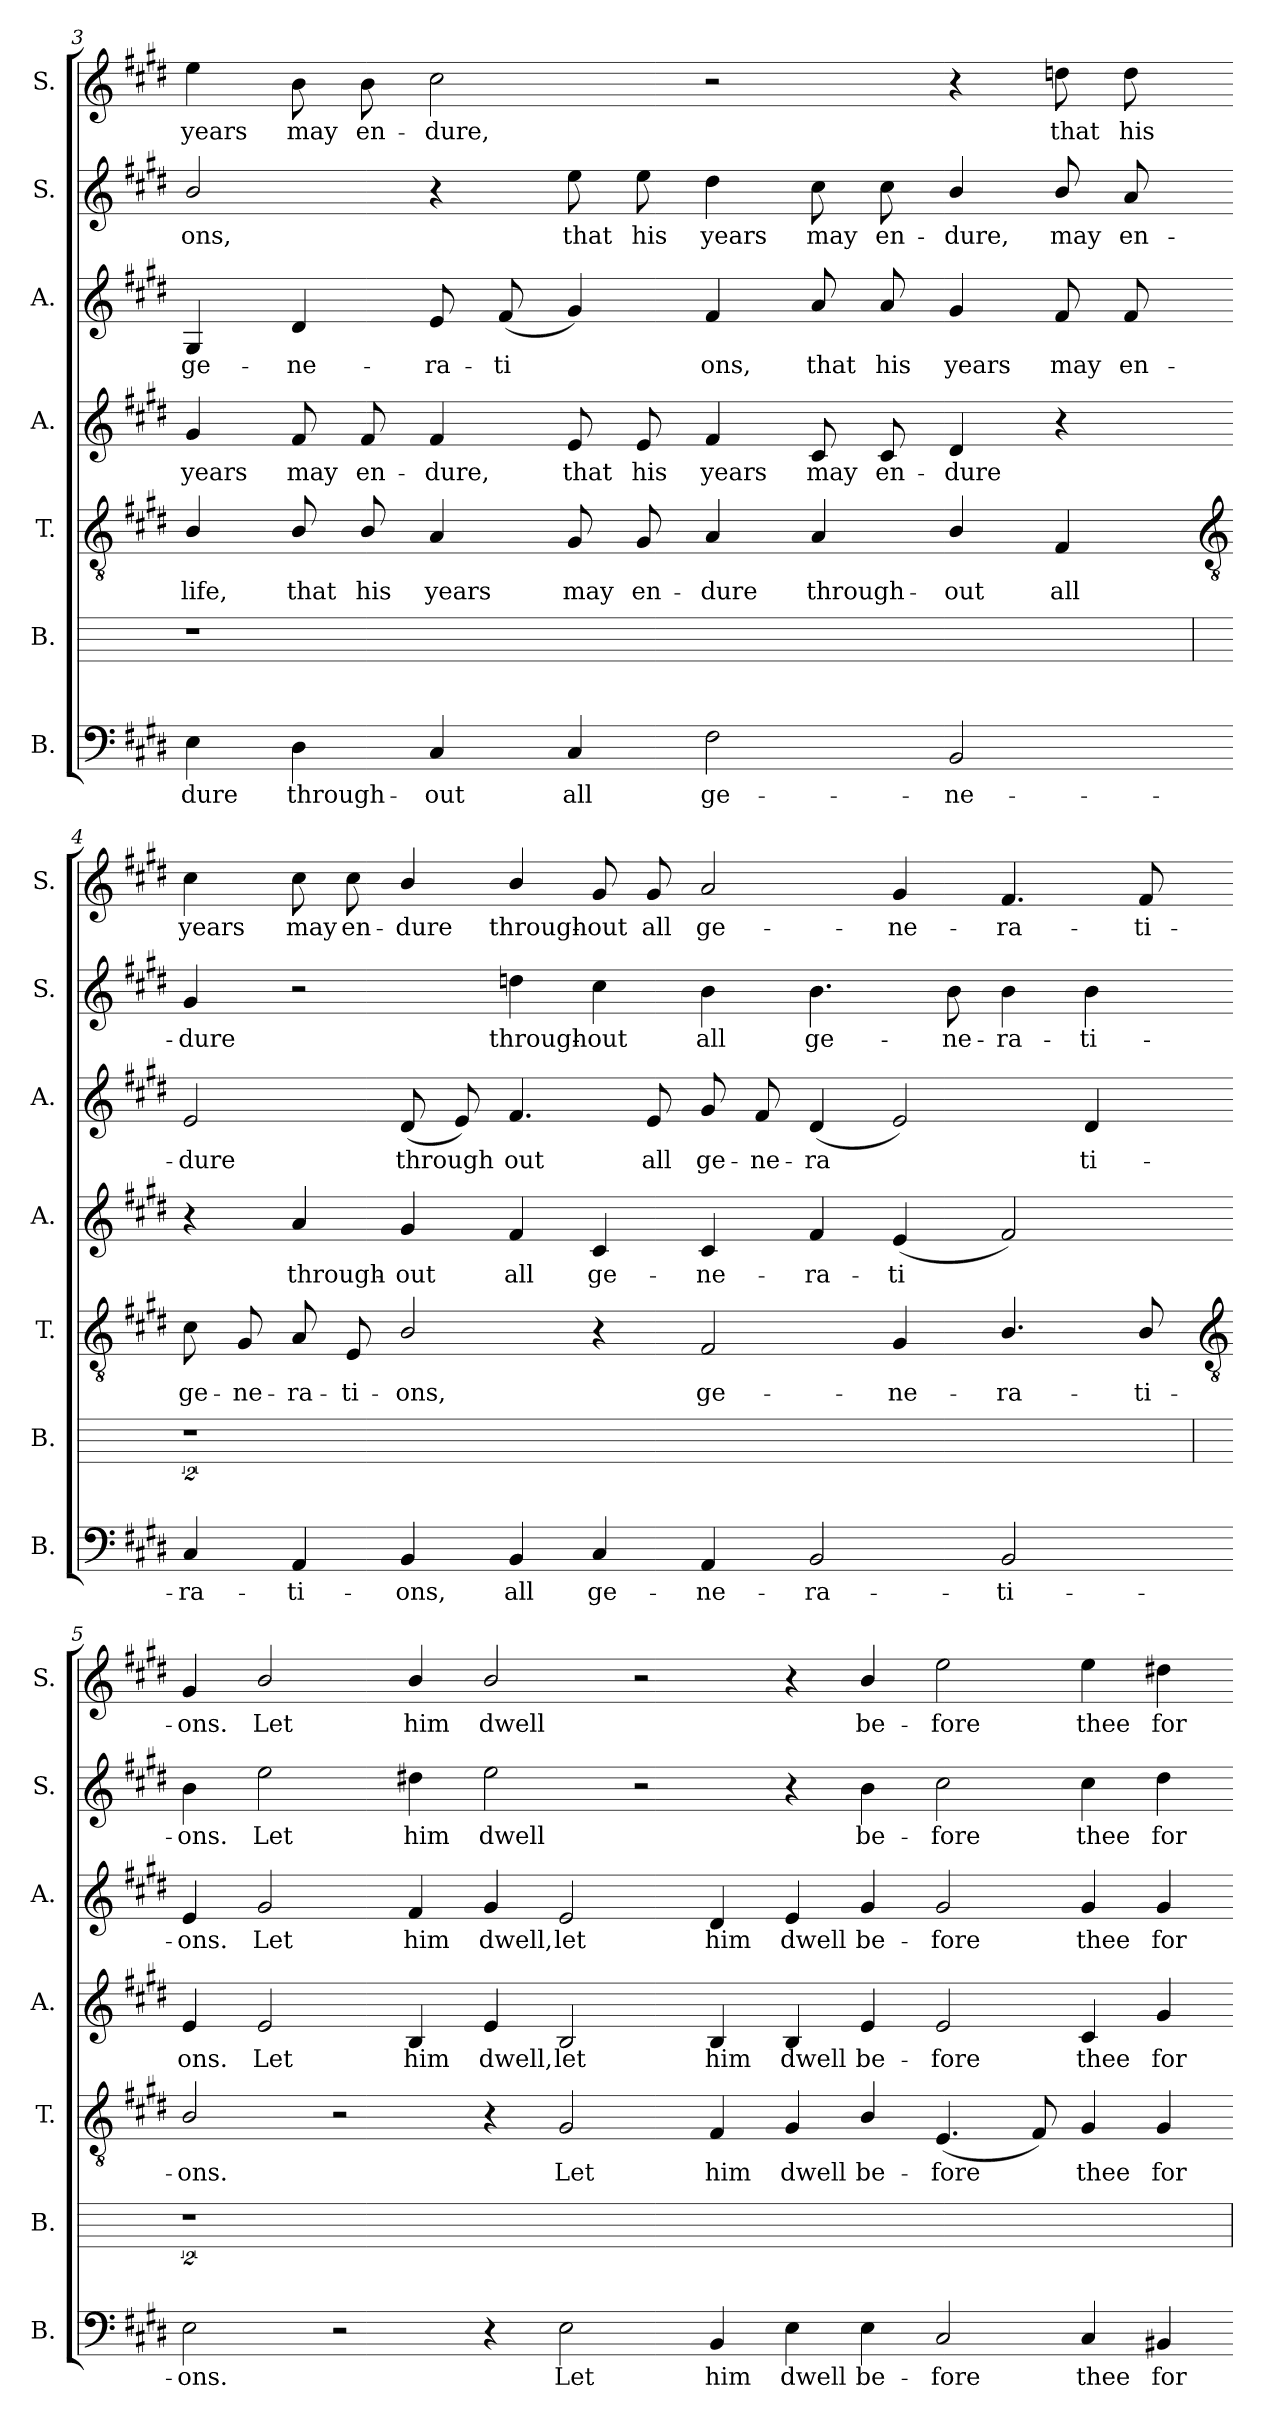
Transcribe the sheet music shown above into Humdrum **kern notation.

**kern	**text	**kern	**kern	**text	**kern	**text	**kern	**text	**kern	**text	**kern	**text
*part7	*part7	*part6	*part5	*part5	*part4	*part4	*part3	*part3	*part2	*part2	*part1	*part1
*staff7	*staff7	*staff6	*staff5	*staff5	*staff4	*staff4	*staff3	*staff3	*staff2	*staff2	*staff1	*staff1
*I"B.	*	*I"B.	*I"T.	*	*I"A.	*	*I"A.	*	*I"S.	*	*I"S.	*
*I'B.	*	*I'B.	*I'T.	*	*I'A.	*	*I'A.	*	*I'S.	*	*I'S.	*
!!LO:LB:g=z
*clefF4	*	*	*clefGv2	*	*clefG2	*	*clefG2	*	*clefG2	*	*clefG2	*
*k[f#c#g#d#]	*	*	*k[f#c#g#d#]	*	*k[f#c#g#d#]	*	*k[f#c#g#d#]	*	*k[f#c#g#d#]	*	*k[f#c#g#d#]	*
*E:	*	*	*E:	*	*E:	*	*E:	*	*E:	*	*E:	*
=3	=3	=3	=3	=3	=3	=3	=3	=3	=3	=3	=3	=3
!	!LO:LY:b	!	!	!LO:LY:b	!	!LO:LY:b	!	!LO:LY:b	!	!LO:LY:b	!	!LO:LY:b
4E	-dure	1r	4B/	life,	4g#	years	4G#	ge-	2b/	-ons,	4ee	years
!	!LO:LY:b	!	!	!LO:LY:b	!	!LO:LY:b	!	!LO:LY:b	!	!	!	!LO:LY:b
4D#	through-	.	8B/	that	8f#	may	4d#	-ne-	.	.	8b	may
!	!	!	!	!LO:LY:b	!	!LO:LY:b	!	!	!	!	!	!LO:LY:b
.	.	.	8B/	his	8f#	en-	.	.	.	.	8b	en-
!	!LO:LY:b	!	!	!LO:LY:b	!	!LO:LY:b	!	!LO:LY:b	!	!	!	!LO:LY:b
4C#	-out	.	4A	years	4f#	-dure,	8e	-ra-	4r	.	2cc#	-dure,
!	!	!	!	!	!	!	!	!LO:LY:b	!	!	!	!
.	.	.	.	.	.	.	(<8f#/	-ti	.	.	.	.
!	!LO:LY:b	!	!	!LO:LY:b	!	!LO:LY:b	!	!	!	!LO:LY:b	!	!
4C#	all	.	8G#	may	8e	that	4g#/)	.	8ee	that	.	.
!	!	!	!	!LO:LY:b	!	!LO:LY:b	!	!	!	!LO:LY:b	!	!
.	.	.	8G#	en-	8e	his	.	.	8ee	his	.	.
!	!LO:LY:b	!	!	!LO:LY:b	!	!LO:LY:b	!	!LO:LY:b	!	!LO:LY:b	!	!
2F#	ge-	1ryy	4A	-dure	4f#	years	4f#	ons,	4dd#	years	2r	.
!	!	!	!	!LO:LY:b	!	!LO:LY:b	!	!LO:LY:b	!	!LO:LY:b	!	!
.	.	.	4A	through-	8c#	may	8a	that	8cc#	may	.	.
!	!	!	!	!	!	!LO:LY:b	!	!LO:LY:b	!	!LO:LY:b	!	!
.	.	.	.	.	8c#	en-	8a	his	8cc#	en-	.	.
!	!LO:LY:b	!	!	!LO:LY:b	!	!LO:LY:b	!	!LO:LY:b	!	!LO:LY:b	!	!
2BB	-ne-	.	4B/	-out	4d#	-dure	4g#	years	4b/	-dure,	4r	.
!	!	!	!	!LO:LY:b	!	!	!	!LO:LY:b	!	!LO:LY:b	!	!LO:LY:b
.	.	.	4F#	all	4r	.	8f#	may	8b/	may	8ddn	that
!	!	!	!	!	!	!	!	!LO:LY:b	!	!LO:LY:b	!	!LO:LY:b
.	.	.	.	.	.	.	8f#	en-	8a	en-	8dd	his
!!LO:LB:g=z
=4-	=4-	=4	=4-	=4-	=4-	=4-	=4-	=4-	=4-	=4-	=4-	=4-
*	*	*	*clefGv2	*	*	*	*	*	*	*	*	*
!	!LO:LY:b	!	!	!LO:LY:b	!	!	!	!LO:LY:b	!	!LO:LY:b	!	!LO:LY:b
4C#	-ra-	2%5r	8c#	ge-	4r	.	2e	-dure	4g#	-dure	4cc#	years
!	!	!	!	!LO:LY:b	!	!	!	!	!	!	!	!
.	.	.	8G#	-ne-	.	.	.	.	.	.	.	.
!	!LO:LY:b	!	!	!LO:LY:b	!	!LO:LY:b	!	!	!	!	!	!LO:LY:b
4AA	-ti-	.	8A	-ra-	4a	through-	.	.	2r	.	8cc#	may
!	!	!	!	!LO:LY:b	!	!	!	!	!	!	!	!LO:LY:b
.	.	.	8E	-ti-	.	.	.	.	.	.	8cc#	en-
!	!LO:LY:b	!	!	!LO:LY:b	!	!LO:LY:b	!	!LO:LY:b	!	!	!	!LO:LY:b
4BB	-ons,	.	2B/	-ons,	4g#	-out	(<8d#	through	.	.	4b/	-dure
.	.	.	.	.	.	.	8e)	.	.	.	.	.
!	!LO:LY:b	!	!	!	!	!LO:LY:b	!	!LO:LY:b	!	!LO:LY:b	!	!LO:LY:b
4BB	all	.	.	.	4f#	all	4.f#	out	4ddn	through-	4b/	through-
!	!LO:LY:b	!	!	!	!	!LO:LY:b	!	!	!	!LO:LY:b	!	!LO:LY:b
4C#	ge-	.	4r	.	4c#	ge-	.	.	4cc#	-out	8g#	-out
!	!	!	!	!	!	!	!	!LO:LY:b	!	!	!	!LO:LY:b
.	.	.	.	.	.	.	8e	all	.	.	8g#	all
!	!LO:LY:b	!	!	!LO:LY:b	!	!LO:LY:b	!	!LO:LY:b	!	!LO:LY:b	!	!LO:LY:b
4AA	-ne-	.	2F#/	ge-	4c#	-ne-	8g#	ge-	4b	all	2a	ge-
!	!	!	!	!	!	!	!	!LO:LY:b	!	!	!	!
.	.	.	.	.	.	.	8f#	-ne-	.	.	.	.
!	!LO:LY:b	!	!	!	!	!LO:LY:b	!	!LO:LY:b	!	!LO:LY:b	!	!
2BB	-ra-	.	.	.	4f#	-ra-	(<4d#	-ra	4.b	ge-	.	.
!	!	!	!	!LO:LY:b	!	!LO:LY:b	!	!	!	!	!	!LO:LY:b
.	.	.	4G#/	-ne-	(<4e	-ti	2e)	.	.	.	4g#	-ne-
!	!	!	!	!	!	!	!	!	!	!LO:LY:b	!	!
.	.	.	.	.	.	.	.	.	8b	-ne-	.	.
!	!LO:LY:b	!	!	!LO:LY:b	!	!	!	!	!	!LO:LY:b	!	!LO:LY:b
2BB	-ti-	.	4.B/	-ra-	2f#)	.	.	.	4b	-ra-	4.f#	-ra-
!	!	!	!	!	!	!	!	!LO:LY:b	!	!LO:LY:b	!	!
.	.	.	.	.	.	.	4d#	ti-	4b	-ti-	.	.
!	!	!	!	!LO:LY:b	!	!	!	!	!	!	!	!LO:LY:b
.	.	.	8B/	-ti-	.	.	.	.	.	.	8f#	-ti-
!!LO:LB:g=z
=5-	=5-	=5	=5-	=5-	=5-	=5-	=5-	=5-	=5-	=5-	=5-	=5-
*	*	*	*clefGv2	*	*	*	*	*	*	*	*	*
!	!LO:LY:b	!	!	!LO:LY:b	!	!LO:LY:b	!	!LO:LY:b	!	!LO:LY:b	!	!LO:LY:b
2E	-ons.	2%7r	2B/	-ons.	4e	ons.	4e	-ons.	4b	-ons.	4g#	-ons.
!	!	!	!	!	!	!LO:LY:b	!	!LO:LY:b	!	!LO:LY:b	!	!LO:LY:b
.	.	.	.	.	2e	Let	2g#	Let	2ee	Let	2b/	Let
2r	.	.	2r	.	.	.	.	.	.	.	.	.
!	!	!	!	!	!	!LO:LY:b	!	!LO:LY:b	!	!LO:LY:b	!	!LO:LY:b
.	.	.	.	.	4B	him	4f#	him	4dd#	him	4b/	him
!	!	!	!	!	!	!LO:LY:b	!	!LO:LY:b	!	!LO:LY:b	!	!LO:LY:b
4r	.	.	4r	.	4e	dwell,	4g#	dwell,	2ee	dwell	2b/	dwell
!	!LO:LY:b	!	!	!LO:LY:b	!	!LO:LY:b	!	!LO:LY:b	!	!	!	!
2E	Let	.	2G#	Let	2B	let	2e	let	.	.	.	.
.	.	.	.	.	.	.	.	.	2r	.	2r	.
!	!LO:LY:b	!	!	!LO:LY:b	!	!LO:LY:b	!	!LO:LY:b	!	!	!	!
4BB	him	.	4F#	him	4B	him	4d#	him	.	.	.	.
!	!LO:LY:b	!	!	!LO:LY:b	!	!LO:LY:b	!	!LO:LY:b	!	!	!	!
4E	dwell	.	4G#	dwell	4B	dwell	4e	dwell	4r	.	4r	.
!	!LO:LY:b	!	!	!LO:LY:b	!	!LO:LY:b	!	!LO:LY:b	!	!LO:LY:b	!	!LO:LY:b
4E	be-	.	4B/	be-	4e	be-	4g#	be-	4b	be-	4b/	be-
!	!LO:LY:b	!	!	!LO:LY:b	!	!LO:LY:b	!	!LO:LY:b	!	!LO:LY:b	!	!LO:LY:b
2C#	-fore	.	(<4.E	-fore	2e	-fore	2g#	-fore	2cc#	-fore	2ee	-fore
.	.	.	8F#)	.	.	.	.	.	.	.	.	.
!	!LO:LY:b	!	!	!LO:LY:b	!	!LO:LY:b	!	!LO:LY:b	!	!LO:LY:b	!	!LO:LY:b
4C#	thee	.	4G#	thee	4c#	thee	4g#	thee	4cc#	thee	4ee	thee
!	!LO:LY:b	!	!	!LO:LY:b	!	!LO:LY:b	!	!LO:LY:b	!	!LO:LY:b	!	!LO:LY:b
4BB#X	for	.	4G#	for	4g#	for	4g#	for	4dd#	for	4dd#	for
=-	=-	=	=-	=-	=-	=-	=-	=-	=-	=-	=-	=-
*-	*-	*-	*-	*-	*-	*-	*-	*-	*-	*-	*-	*-
